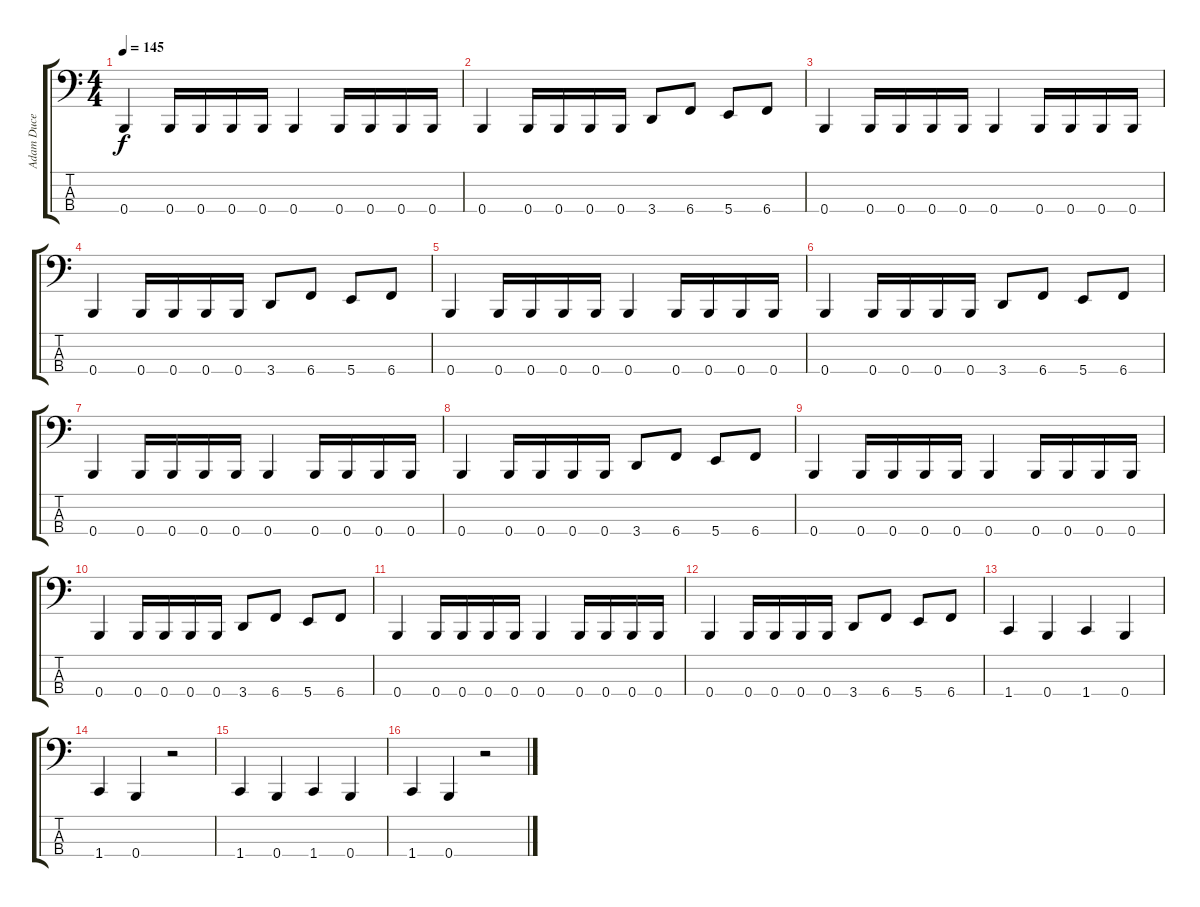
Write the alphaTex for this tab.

\track ("Adam Duce" "Adam Duce") {instrument electricbasspick}
\staff {score tabs}
\tuning (E2 B1 Gb1 B0) {hide}
\ts (4 4)
\tempo 145
\clef f4
\ks c
0.4.4{dy f} 0.4.16 0.4.16 0.4.16 0.4.16 0.4.4 0.4.16 0.4.16 0.4.16 0.4.16 |
0.4.4 0.4.16 0.4.16 0.4.16 0.4.16 3.4.8 6.4.8 5.4.8 6.4.8 |
0.4.4 0.4.16 0.4.16 0.4.16 0.4.16 0.4.4 0.4.16 0.4.16 0.4.16 0.4.16 |
0.4.4 0.4.16 0.4.16 0.4.16 0.4.16 3.4.8 6.4.8 5.4.8 6.4.8 |
0.4.4 0.4.16 0.4.16 0.4.16 0.4.16 0.4.4 0.4.16 0.4.16 0.4.16 0.4.16 |
0.4.4 0.4.16 0.4.16 0.4.16 0.4.16 3.4.8 6.4.8 5.4.8 6.4.8 |
0.4.4 0.4.16 0.4.16 0.4.16 0.4.16 0.4.4 0.4.16 0.4.16 0.4.16 0.4.16 |
0.4.4 0.4.16 0.4.16 0.4.16 0.4.16 3.4.8 6.4.8 5.4.8 6.4.8 |
0.4.4 0.4.16 0.4.16 0.4.16 0.4.16 0.4.4 0.4.16 0.4.16 0.4.16 0.4.16 |
0.4.4 0.4.16 0.4.16 0.4.16 0.4.16 3.4.8 6.4.8 5.4.8 6.4.8 |
0.4.4 0.4.16 0.4.16 0.4.16 0.4.16 0.4.4 0.4.16 0.4.16 0.4.16 0.4.16 |
0.4.4 0.4.16 0.4.16 0.4.16 0.4.16 3.4.8 6.4.8 5.4.8 6.4.8 |
1.4.4 0.4.4 1.4.4 0.4.4 |
1.4.4 0.4.4 r.2 |
1.4.4 0.4.4 1.4.4 0.4.4 |
1.4.4 0.4.4 r.2
